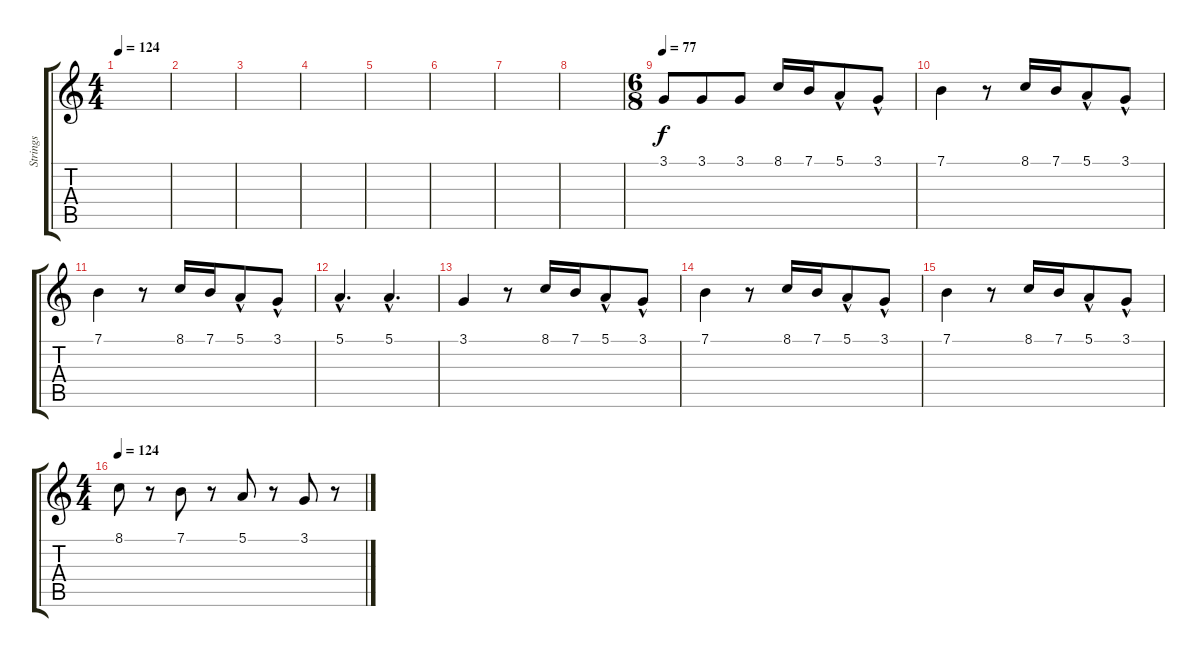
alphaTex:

\track ("Strings" "Strings") {instrument stringensemble1}
\staff {score tabs}
\tuning (E4 B3 G3 D3 A2 E2) {hide}
\ts (4 4)
\tempo 124
\clef g2
\ks c
|
|
|
|
|
|
|
|
\ts (6 8)
\tempo 77
3.1.8 3.1.8 3.1.8 8.1.16 7.1.16 5.1{hac}.8 3.1{hac}.8 |
7.1.4 r.8 8.1.16 7.1.16 5.1{hac}.8 3.1{hac}.8 |
7.1.4 r.8 8.1.16 7.1.16 5.1{hac}.8 3.1{hac}.8 |
5.1{hac}.4{d} 5.1{hac}.4{d} |
3.1.4 r.8 8.1.16 7.1.16 5.1{hac}.8 3.1{hac}.8 |
7.1.4 r.8 8.1.16 7.1.16 5.1{hac}.8 3.1{hac}.8 |
7.1.4 r.8 8.1.16 7.1.16 5.1{hac}.8 3.1{hac}.8 |
\ts (4 4)
\tempo 124
8.1.8 r.8 7.1.8 r.8 5.1.8 r.8 3.1.8 r.8
